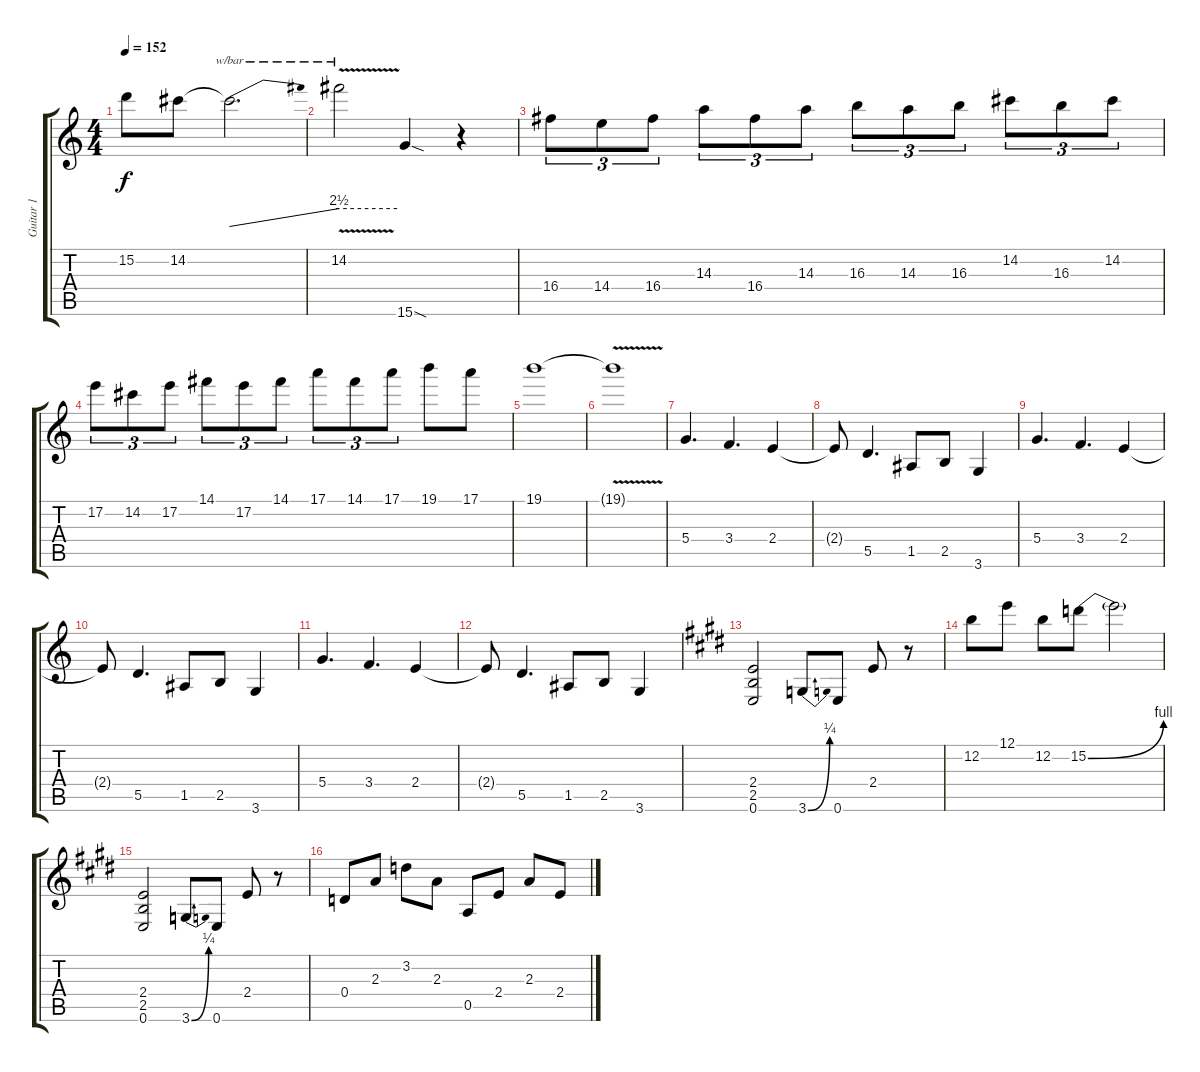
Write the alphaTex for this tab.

\track ("Guitar 1" "Guitar 1") {instrument overdrivenguitar}
\staff {score tabs}
\tuning (E4 B3 G3 D3 A2 E2) {hide}
\ts (4 4)
\tempo 152
\clef g2
\ks c
15.2.8{dy f} 14.2.8 14.2{t}.2{d tbe (dive default 0 0 60 10)} |
14.2{v}.2{tbe (hold default 0 10 60 10)} 15.6{sod}.4 r.4 |
16.4.8{tu (3 2)} 14.4.8{tu (3 2)} 16.4.8{tu (3 2)} 14.3.8{tu (3 2)} 16.4.8{tu (3 2)} 14.3.8{tu (3 2)} 16.3.8{tu (3 2)} 14.3.8{tu (3 2)} 16.3.8{tu (3 2)} 14.2.8{tu (3 2)} 16.3.8{tu (3 2)} 14.2.8{tu (3 2)} |
17.2.8{tu (3 2)} 14.2.8{tu (3 2)} 17.2.8{tu (3 2)} 14.1.8{tu (3 2)} 17.2.8{tu (3 2)} 14.1.8{tu (3 2)} 17.1.8{tu (3 2)} 14.1.8{tu (3 2)} 17.1.8{tu (3 2)} 19.1.8 17.1.8 |
19.1.1 |
19.1{v t}.1 |
5.4.4{d} 3.4.4{d} 2.4.4 |
2.4{t}.8 5.5.4{d} 1.5.8 2.5.8 3.6.4 |
5.4.4{d} 3.4.4{d} 2.4.4 |
2.4{t}.8 5.5.4{d} 1.5.8 2.5.8 3.6.4 |
5.4.4{d} 3.4.4{d} 2.4.4 |
2.4{t}.8 5.5.4{d} 1.5.8 2.5.8 3.6.4 |
\ks e
(2.4 2.5 0.6).2 3.6{be (bend 0 0 60 1)}.8 0.6.8 2.4.8 r.8 |
12.2.8 12.1.8 12.2.8 15.2{be (bend 0 0 60 4)}.8 15.2{t}.2 |
(2.4 2.5 0.6).2 3.6{be (bend 0 0 60 1)}.8 0.6.8 2.4.8 r.8 |
0.4.8 2.3.8 3.2.8 2.3.8 0.5.8 2.4.8 2.3.8 2.4.8
